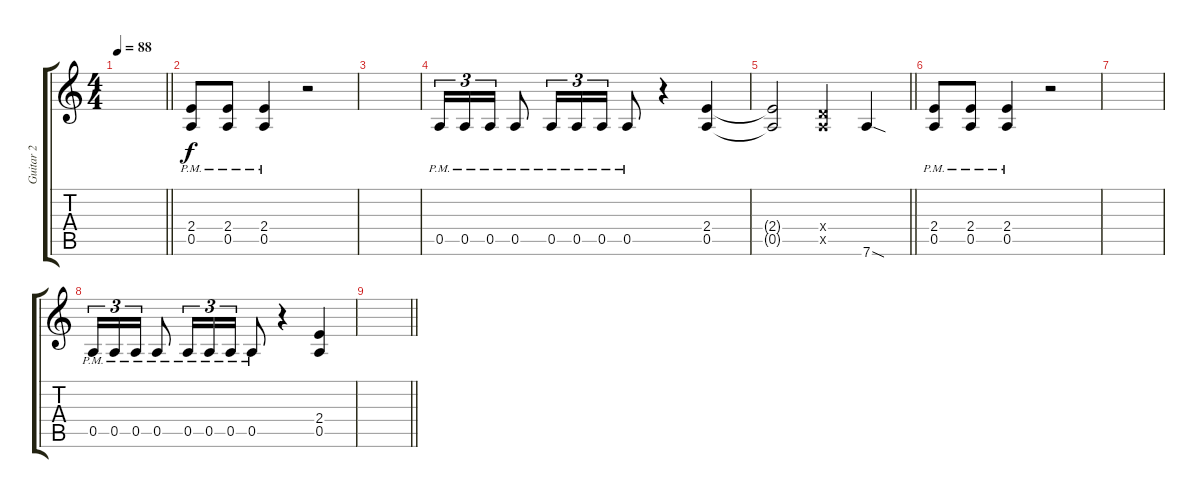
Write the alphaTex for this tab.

\track ("Guitar 2" "Guitar 2") {instrument distortionguitar}
\staff {score tabs}
\tuning (E4 B3 G3 D3 A2 D2) {hide}
\ts (4 4)
\tempo 88
\clef g2
\barLineRight lightlight
\ks c
|
\section ("" "")
(2.4{pm} 0.5{pm}).8 (2.4{pm} 0.5{pm}).8 (2.4{pm} 0.5{pm}).4 r.2 |
|
0.5{pm}.16{tu (3 2)} 0.5{pm}.16{tu (3 2)} 0.5{pm}.16{tu (3 2)} 0.5{pm}.8 0.5{pm}.16{tu (3 2)} 0.5{pm}.16{tu (3 2)} 0.5{pm}.16{tu (3 2)} 0.5{pm}.8 r.4 (2.4 0.5).4 |
\barLineRight lightlight
(2.4{t} 0.5{t}).2 (0.4{x} 0.5{x}).4 7.6{sod}.4 |
(2.4{pm} 0.5{pm}).8 (2.4{pm} 0.5{pm}).8 (2.4{pm} 0.5{pm}).4 r.2 |
|
0.5{pm}.16{tu (3 2)} 0.5{pm}.16{tu (3 2)} 0.5{pm}.16{tu (3 2)} 0.5{pm}.8 0.5{pm}.16{tu (3 2)} 0.5{pm}.16{tu (3 2)} 0.5{pm}.16{tu (3 2)} 0.5{pm}.8 r.4 (2.4 0.5).4 |
\barLineRight lightlight
